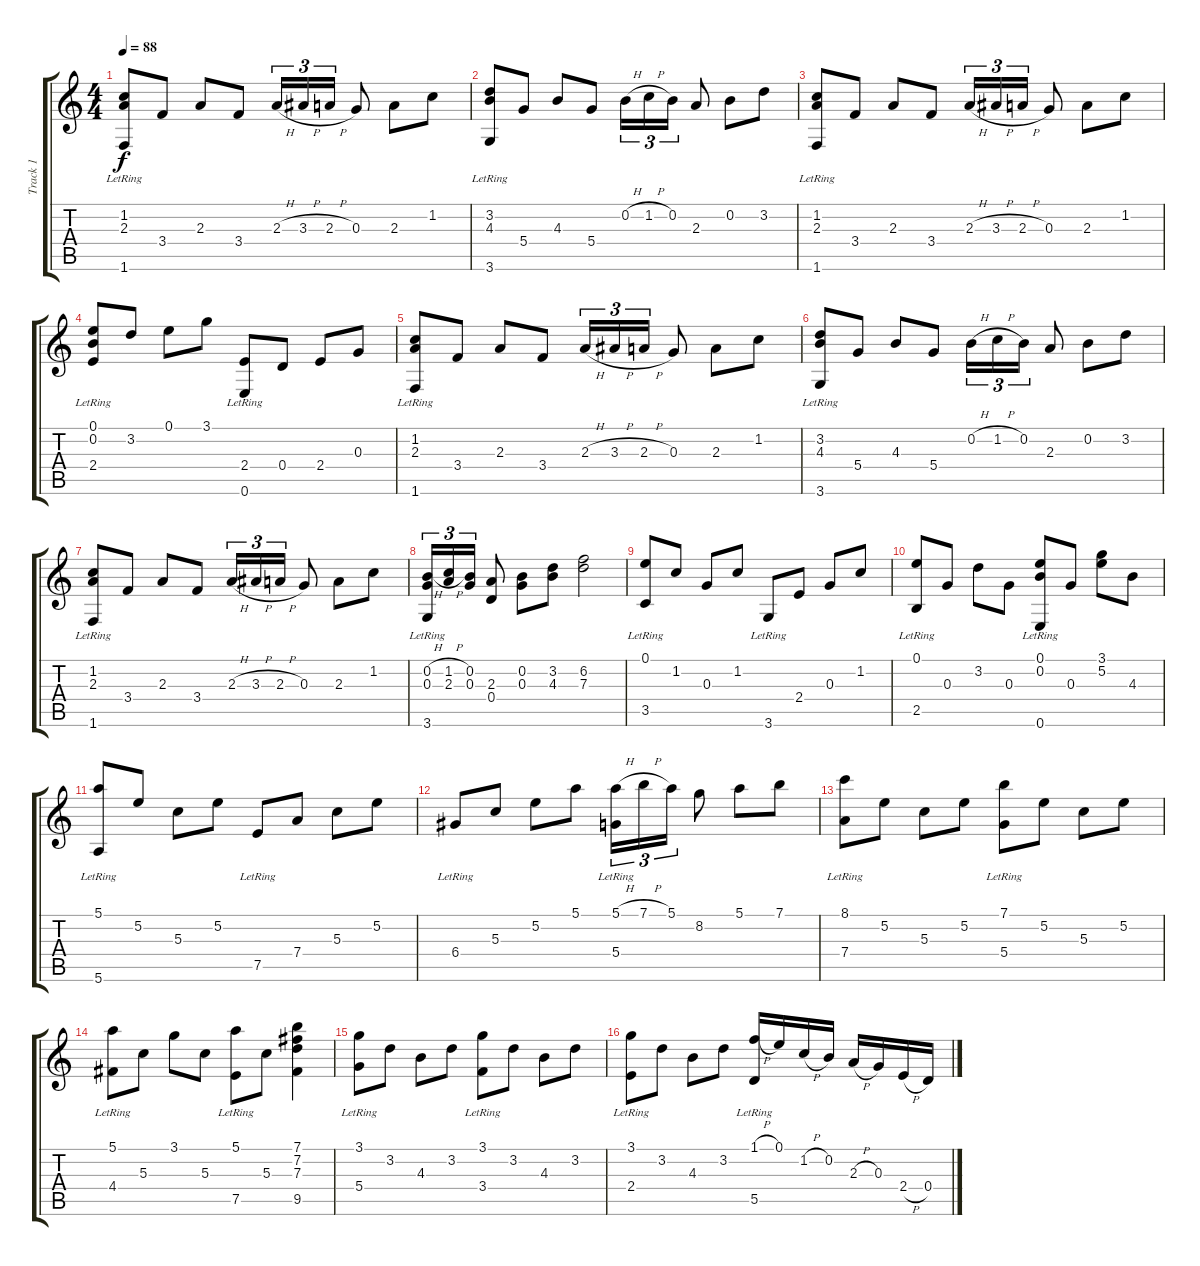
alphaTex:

\track ("Track 1" "Track 1") {instrument acousticguitarnylon}
\staff {score tabs}
\tuning (E4 B3 G3 D3 A2 E2) {hide}
\ts (4 4)
\tempo 88
\clef g2
\ks c
(1.2 2.3 1.6{lr}).8{dy f} 3.4.8 2.3.8 3.4.8 2.3{h}.16{tu (3 2)} 3.3{h}.16{tu (3 2)} 2.3{h}.16{tu (3 2)} 0.3.8 2.3.8 1.2.8 |
(3.2 4.3 3.6{lr}).8 5.4.8 4.3.8 5.4.8 0.2{h}.16{tu (3 2)} 1.2{h}.16{tu (3 2)} 0.2.16{tu (3 2)} 2.3.8 0.2.8 3.2.8 |
(1.2 2.3 1.6{lr}).8 3.4.8 2.3.8 3.4.8 2.3{h}.16{tu (3 2)} 3.3{h}.16{tu (3 2)} 2.3{h}.16{tu (3 2)} 0.3.8 2.3.8 1.2.8 |
(0.1 0.2 2.4{lr}).8 3.2.8 0.1.8 3.1.8 (2.4 0.6{lr}).8 0.4.8 2.4.8 0.3.8 |
(1.2 2.3 1.6{lr}).8 3.4.8 2.3.8 3.4.8 2.3{h}.16{tu (3 2)} 3.3{h}.16{tu (3 2)} 2.3{h}.16{tu (3 2)} 0.3.8 2.3.8 1.2.8 |
(3.2 4.3 3.6{lr}).8 5.4.8 4.3.8 5.4.8 0.2{h}.16{tu (3 2)} 1.2{h}.16{tu (3 2)} 0.2.16{tu (3 2)} 2.3.8 0.2.8 3.2.8 |
(1.2 2.3 1.6{lr}).8 3.4.8 2.3.8 3.4.8 2.3{h}.16{tu (3 2)} 3.3{h}.16{tu (3 2)} 2.3{h}.16{tu (3 2)} 0.3.8 2.3.8 1.2.8 |
(0.2{h} 0.3 3.6{lr}).16{tu (3 2)} (1.2{h} 2.3).16{tu (3 2)} (0.2 0.3).16{tu (3 2)} (2.3 0.4).8 (0.2 0.3).8 (3.2 4.3).8 (6.2 7.3).2 |
(0.1 3.5{lr}).8 1.2.8 0.3.8 1.2.8 3.6{lr}.8 2.4.8 0.3.8 1.2.8 |
(0.1 2.5{lr}).8 0.3.8 3.2.8 0.3.8 (0.1 0.2 0.6{lr}).8 0.3.8 (3.1 5.2).8 4.3.8 |
(5.1 5.6{lr}).8 5.2.8 5.3.8 5.2.8 7.5{lr}.8 7.4.8 5.3.8 5.2.8 |
6.4{lr}.8 5.3.8 5.2.8 5.1.8 (5.1{h} 5.4{lr}).16{tu (3 2)} 7.1{h}.16{tu (3 2)} 5.1.16{tu (3 2)} 8.2.8 5.1.8 7.1.8 |
(8.1 7.4{lr}).8 5.2.8 5.3.8 5.2.8 (7.1 5.4{lr}).8 5.2.8 5.3.8 5.2.8 |
(5.1 4.4{lr}).8 5.3.8 3.1.8 5.3.8 (5.1 7.5{lr}).8 5.3.8 (7.1 7.2 7.3 9.5).4 |
(3.1 5.4{lr}).8 3.2.8 4.3.8 3.2.8 (3.1 3.4{lr}).8 3.2.8 4.3.8 3.2.8 |
(3.1 2.4{lr}).8 3.2.8 4.3.8 3.2.8 (1.1{h} 5.5{lr}).16 0.1.16 1.2{h}.16 0.2.16 2.3{h}.16 0.3.16 2.4{h}.16 0.4.16
